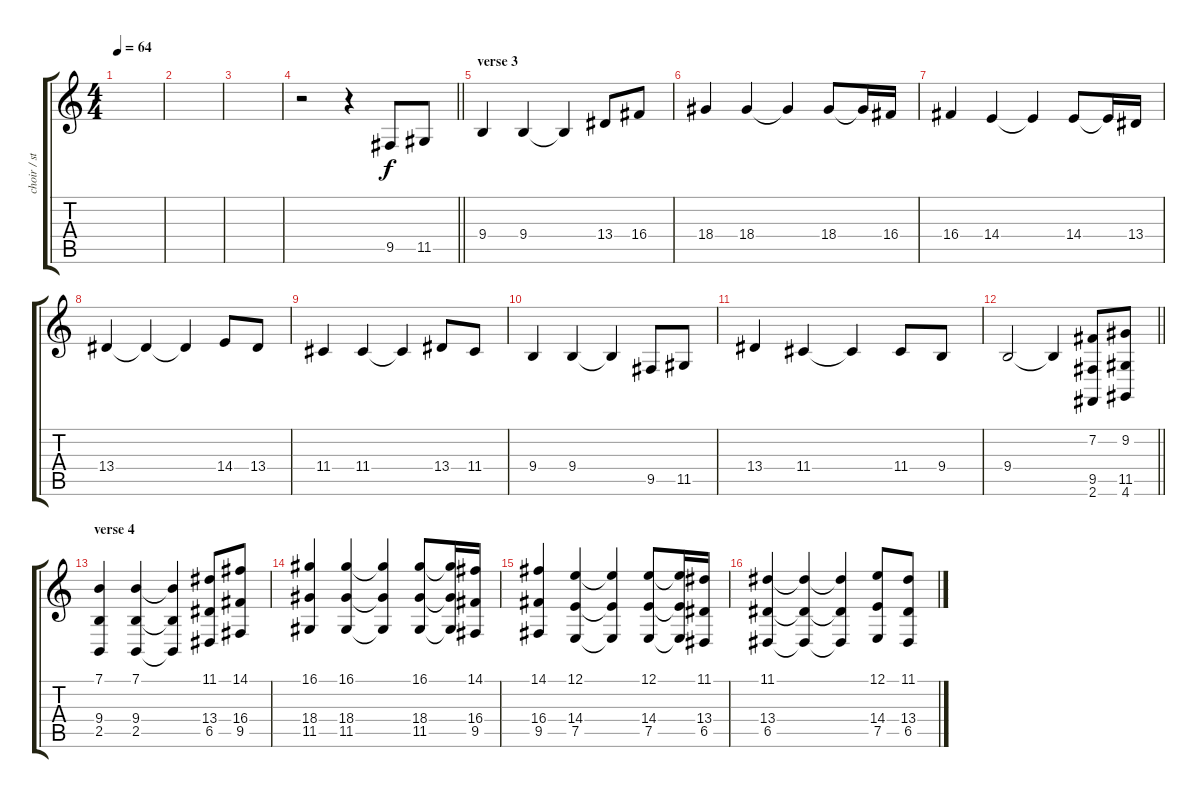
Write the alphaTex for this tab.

\track ("choir / strings 2" "choir / st") {instrument pad4choir}
\staff {score tabs}
\tuning (E4 B3 G3 D3 A2 E2) {hide}
\ts (4 4)
\tempo 64
\clef g2
\ks c
|
|
|
\barLineRight lightlight
r.2 r.4 9.5.8 11.5.8 |
\section ("" "verse 3")
9.4.4 9.4.4 9.4{t}.4 13.4.8 16.4.8 |
18.4.4 18.4.4 18.4{t}.4 18.4.8 18.4{t}.16 16.4.16 |
16.4.4 14.4.4 14.4{t}.4 14.4.8 14.4{t}.16 13.4.16 |
13.4.4 13.4{t}.4 13.4{t}.4 14.4.8 13.4.8 |
11.4.4 11.4.4 11.4{t}.4 13.4.8 11.4.8 |
9.4.4 9.4.4 9.4{t}.4 9.5.8 11.5.8 |
13.4.4 11.4.4 11.4{t}.4 11.4.8 9.4.8 |
\barLineRight lightlight
9.4.2 9.4{t}.4 (7.2 9.5 2.6).8 (9.2 11.5 4.6).8 |
\section ("" "verse 4")
(7.1 9.4 2.5).4 (7.1 9.4 2.5).4 (7.1{t} 9.4{t} 2.5{t}).4 (11.1 13.4 6.5).8 (14.1 16.4 9.5).8 |
(16.1 18.4 11.5).4 (16.1 18.4 11.5).4 (16.1{t} 18.4{t} 11.5{t}).4 (16.1 18.4 11.5).8 (16.1{t} 18.4{t} 11.5{t}).16 (14.1 16.4 9.5).16 |
(14.1 16.4 9.5).4 (12.1 14.4 7.5).4 (12.1{t} 14.4{t} 7.5{t}).4 (12.1 14.4 7.5).8 (12.1{t} 14.4{t} 7.5{t}).16 (11.1 13.4 6.5).16 |
(11.1 13.4 6.5).4 (11.1{t} 13.4{t} 6.5{t}).4 (11.1{t} 13.4{t} 6.5{t}).4 (12.1 14.4 7.5).8 (11.1 13.4 6.5).8
